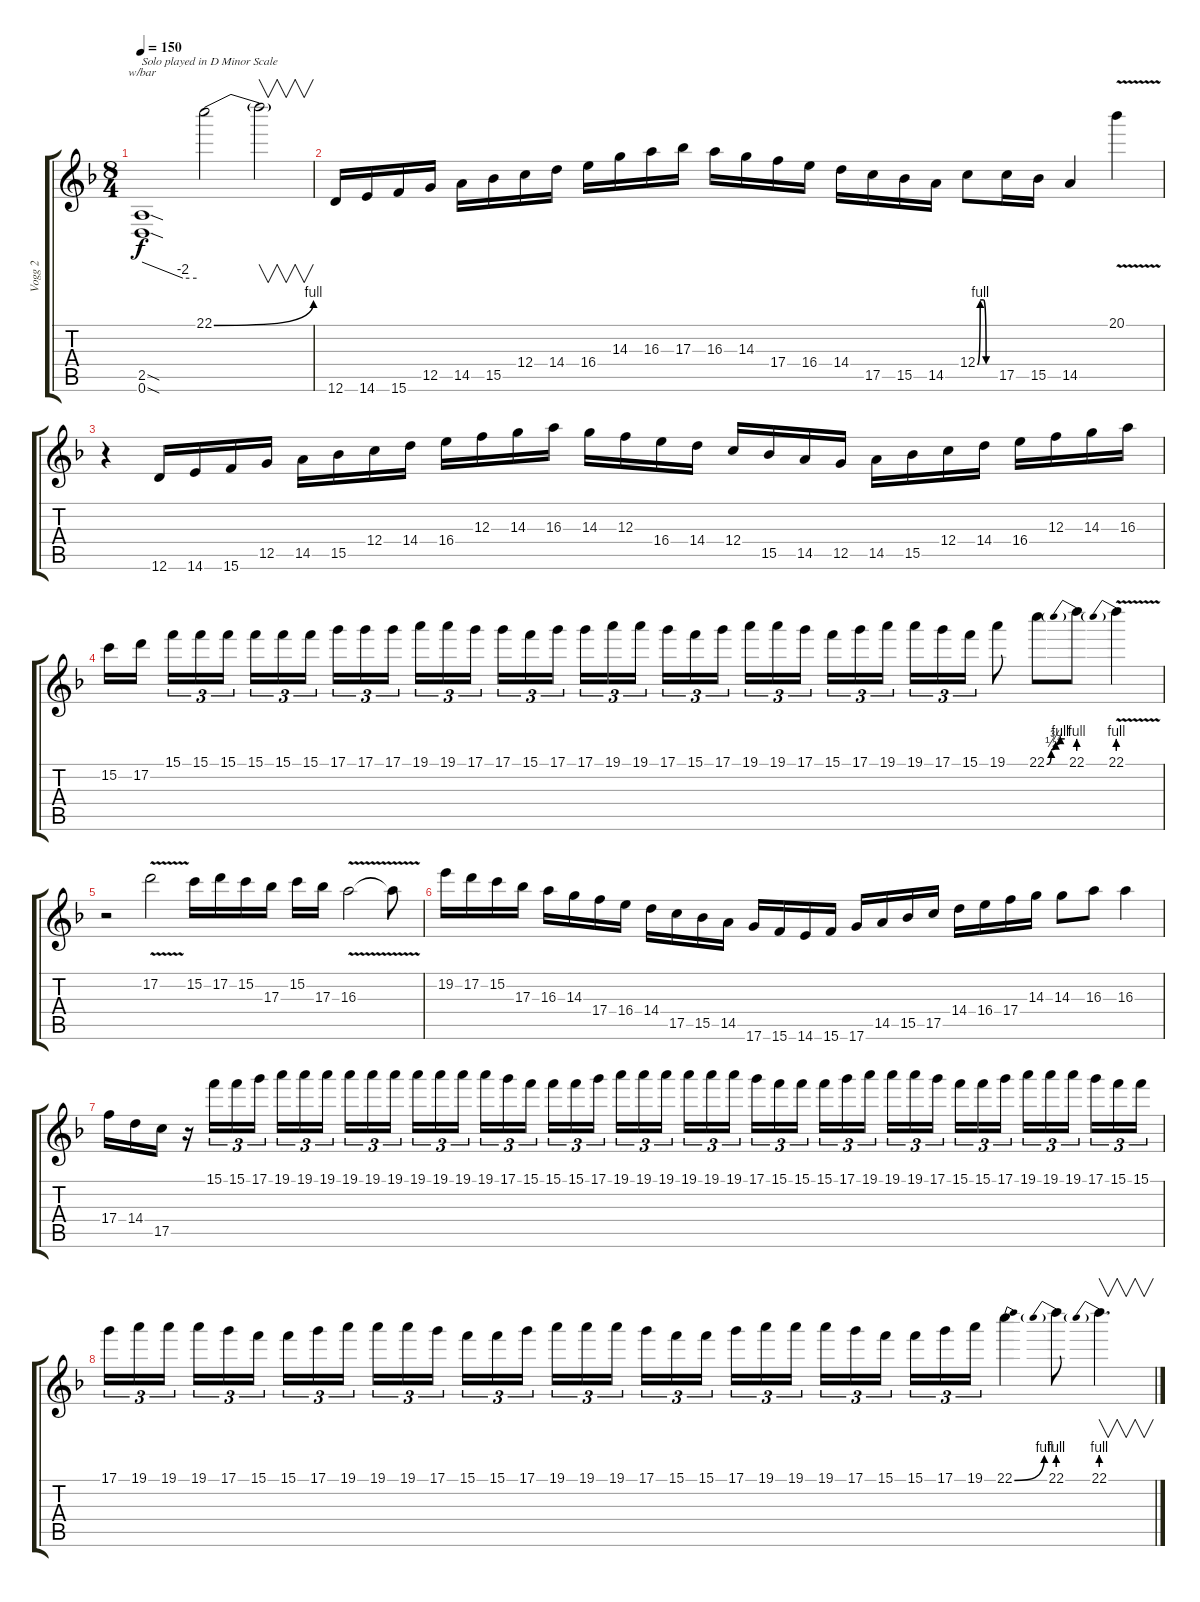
\track ("Vogg 2" "Vogg 2") {instrument distortionguitar}
\staff {score tabs}
\tuning (D4 A3 F3 C3 G2 D2) {hide}
\ts (8 4)
\tempo 150
\clef g2
\ks f
(2.5{sod} 0.6{sod}).1{tbe (custom default 0 0 45 -8 60 -8) txt "Solo played in D Minor Scale" dy f} 22.1{be (bend 0 0 60 4)}.2 22.1{t}.2{v} |
12.6.16 14.6.16 15.6.16 12.5.16 14.5.16 15.5.16 12.4.16 14.4.16 16.4.16 14.3.16 16.3.16 17.3.16 16.3.16 14.3.16 17.4.16 16.4.16 14.4.16 17.5.16 15.5.16 14.5.16 12.4{be (custom 0 0 10 4 20 4 30 0 60 0)}.8 17.5.16 15.5.16 14.5.4 20.1{v}.4 |
r.4 12.6.16 14.6.16 15.6.16 12.5.16 14.5.16 15.5.16 12.4.16 14.4.16 16.4.16 12.3.16 14.3.16 16.3.16 14.3.16 12.3.16 16.4.16 14.4.16 12.4.16 15.5.16 14.5.16 12.5.16 14.5.16 15.5.16 12.4.16 14.4.16 16.4.16 12.3.16 14.3.16 16.3.16 |
15.2.16 17.2.16{beam splitsecondary} 15.1.16{tu (3 2)} 15.1.16{tu (3 2)} 15.1.16{tu (3 2)} 15.1.16{tu (3 2)} 15.1.16{tu (3 2)} 15.1.16{tu (3 2) beam splitsecondary} 17.1.16{tu (3 2)} 17.1.16{tu (3 2)} 17.1.16{tu (3 2)} 19.1.16{tu (3 2)} 19.1.16{tu (3 2)} 17.1.16{tu (3 2) beam splitsecondary} 17.1.16{tu (3 2)} 15.1.16{tu (3 2)} 17.1.16{tu (3 2)} 17.1.16{tu (3 2)} 19.1.16{tu (3 2)} 19.1.16{tu (3 2) beam splitsecondary} 17.1.16{tu (3 2)} 15.1.16{tu (3 2)} 17.1.16{tu (3 2)} 19.1.16{tu (3 2)} 19.1.16{tu (3 2)} 17.1.16{tu (3 2) beam splitsecondary} 15.1.16{tu (3 2)} 17.1.16{tu (3 2)} 19.1.16{tu (3 2)} 19.1.16{tu (3 2)} 17.1.16{tu (3 2)} 15.1.16{tu (3 2)} 19.1.8 22.1{be (custom 0 0 15 2 30 3 45 4 60 4)}.8 22.1{be (prebend 0 4 60 4)}.8 22.1{be (prebend 0 4 60 4) v}.4 |
r.2 17.2{v}.2 15.2.16 17.2.16 15.2.16 17.3.16 15.2.16 17.3.16 16.3{v}.2 16.3{t}.8 |
19.2.16 17.2.16 15.2.16 17.3.16 16.3.16 14.3.16 17.4.16 16.4.16 14.4.16 17.5.16 15.5.16 14.5.16 17.6.16 15.6.16 14.6.16 15.6.16 17.6.16 14.5.16 15.5.16 17.5.16 14.4.16 16.4.16 17.4.16 14.3.16 14.3.8 16.3.8 16.3.4 |
17.4.16 14.4.16 17.5.16 r.16 15.1.16{tu (3 2)} 15.1.16{tu (3 2)} 17.1.16{tu (3 2) beam splitsecondary} 19.1.16{tu (3 2)} 19.1.16{tu (3 2)} 19.1.16{tu (3 2)} 19.1.16{tu (3 2)} 19.1.16{tu (3 2)} 19.1.16{tu (3 2) beam splitsecondary} 19.1.16{tu (3 2)} 19.1.16{tu (3 2)} 19.1.16{tu (3 2)} 19.1.16{tu (3 2)} 17.1.16{tu (3 2)} 15.1.16{tu (3 2) beam splitsecondary} 15.1.16{tu (3 2)} 15.1.16{tu (3 2)} 17.1.16{tu (3 2)} 19.1.16{tu (3 2)} 19.1.16{tu (3 2)} 19.1.16{tu (3 2) beam splitsecondary} 19.1.16{tu (3 2)} 19.1.16{tu (3 2)} 19.1.16{tu (3 2)} 17.1.16{tu (3 2)} 15.1.16{tu (3 2)} 15.1.16{tu (3 2) beam splitsecondary} 15.1.16{tu (3 2)} 17.1.16{tu (3 2)} 19.1.16{tu (3 2)} 19.1.16{tu (3 2)} 19.1.16{tu (3 2)} 17.1.16{tu (3 2) beam splitsecondary} 15.1.16{tu (3 2)} 15.1.16{tu (3 2)} 17.1.16{tu (3 2)} 19.1.16{tu (3 2)} 19.1.16{tu (3 2)} 19.1.16{tu (3 2) beam splitsecondary} 17.1.16{tu (3 2)} 15.1.16{tu (3 2)} 15.1.16{tu (3 2)} |
17.1.16{tu (3 2)} 19.1.16{tu (3 2)} 19.1.16{tu (3 2) beam splitsecondary} 19.1.16{tu (3 2)} 17.1.16{tu (3 2)} 15.1.16{tu (3 2)} 15.1.16{tu (3 2)} 17.1.16{tu (3 2)} 19.1.16{tu (3 2) beam splitsecondary} 19.1.16{tu (3 2)} 19.1.16{tu (3 2)} 17.1.16{tu (3 2)} 15.1.16{tu (3 2)} 15.1.16{tu (3 2)} 17.1.16{tu (3 2) beam splitsecondary} 19.1.16{tu (3 2)} 19.1.16{tu (3 2)} 19.1.16{tu (3 2)} 17.1.16{tu (3 2)} 15.1.16{tu (3 2)} 15.1.16{tu (3 2) beam splitsecondary} 17.1.16{tu (3 2)} 19.1.16{tu (3 2)} 19.1.16{tu (3 2)} 19.1.16{tu (3 2)} 17.1.16{tu (3 2)} 15.1.16{tu (3 2) beam splitsecondary} 15.1.16{tu (3 2)} 17.1.16{tu (3 2)} 19.1.16{tu (3 2)} 22.1{be (bend 0 0 60 4)}.4 22.1{be (prebend 0 4 60 4)}.8 22.1{be (prebend 0 4 60 4)}.4{v d}
